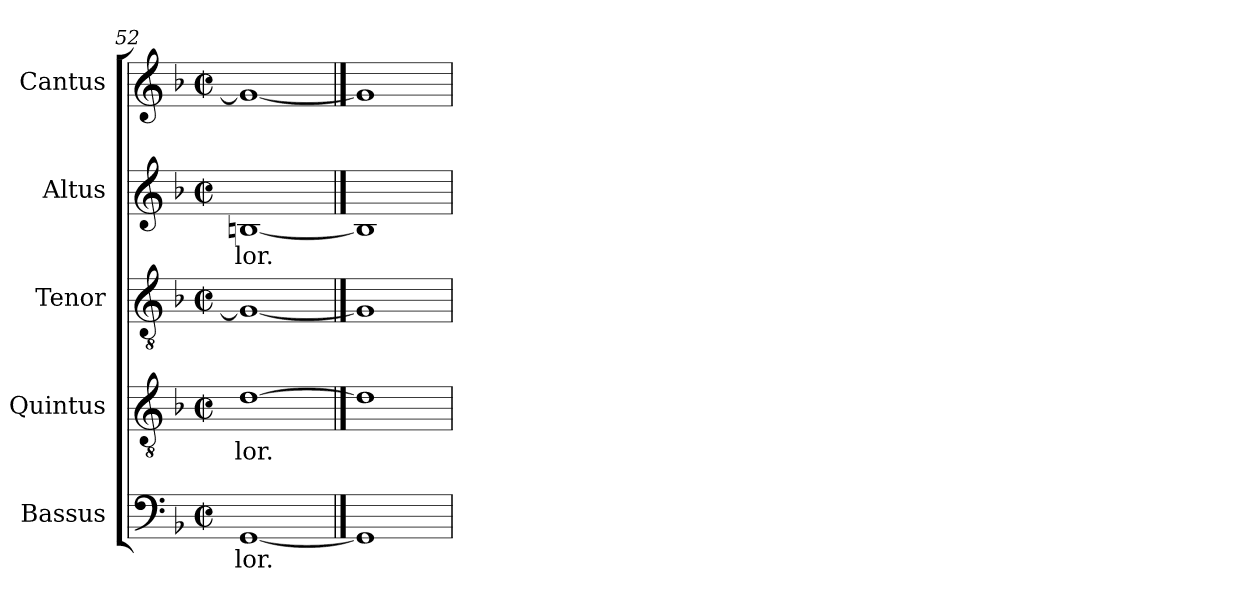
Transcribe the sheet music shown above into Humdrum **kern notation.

**kern	**text	**kern	**text	**kern	**text	**kern	**text	**kern	**text
*part5	*part5	*part4	*part4	*part3	*part3	*part2	*part2	*part1	*part1
*staff5	*staff5	*staff4	*staff4	*staff3	*staff3	*staff2	*staff2	*staff1	*staff1
*I"Bassus	*	*I"Quintus	*	*I"Tenor	*	*I"Altus	*	*I"Cantus	*
*clefF4	*	*clefGv2	*	*clefGv2	*	*clefG2	*	*clefG2	*
*k[b-]	*	*k[b-]	*	*k[b-]	*	*k[b-]	*	*k[b-]	*
*F:	*	*F:	*	*F:	*	*F:	*	*F:	*
*M2/2	*	*M2/2	*	*M2/2	*	*M2/2	*	*M2/2	*
*met(c|)	*	*met(c|)	*	*met(c|)	*	*met(c|)	*	*met(c|)	*
=52	=52	=52	=52	=52	=52	=52	=52	=52	=52
!	!LO:LY:b	!	!LO:LY:b:cj	!	!LO:LY:b	!	!LO:LY:b	!	!LO:LY:b
[1GG	lor.	[1d	lor.	1G_	.	[1Bn	lor.	1g_	.
==53	==53	==53	==53	==53	==53	==53	==53	==53	==53
1GG]	.	1d]	.	1G]	.	1B]	.	1g]	.
=	=	=	=	=	=	=	=	=	=
*-	*-	*-	*-	*-	*-	*-	*-	*-	*-
